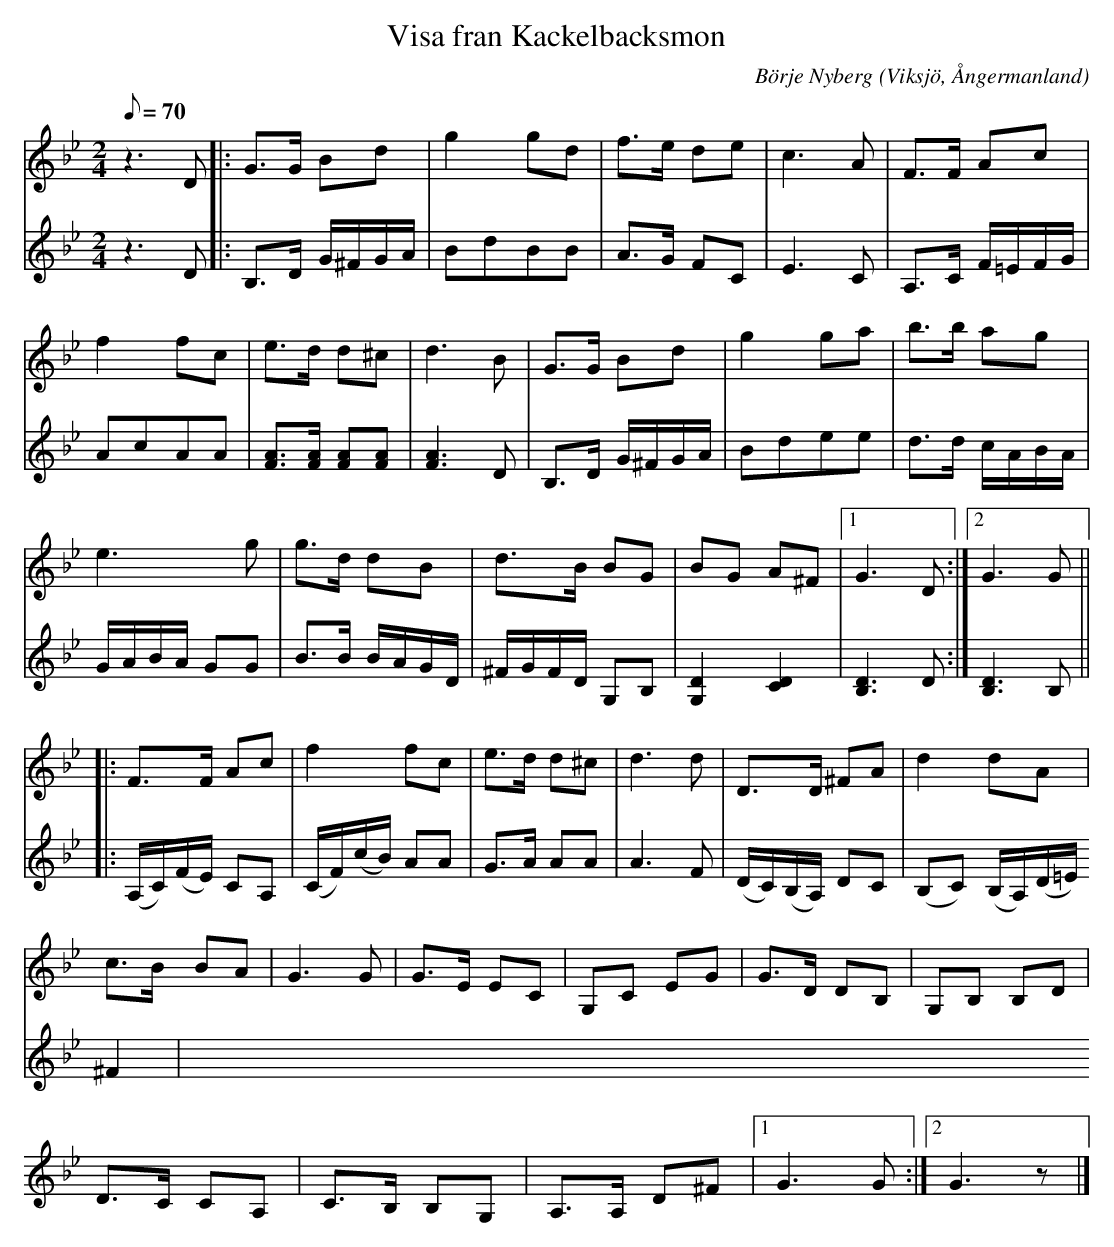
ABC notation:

X:1
T:Visa fran Kackelbacksmon
C:Börje Nyberg
O:Viksjö, Ångermanland
M:2/4
L:1/8
Q:70
K:Gm
V:1
z2> D2|: G>G Bd | g2 gd | f>e de | c2>A2 | F>F Ac |
f2 fc | e>d d^c | d2>B2 | G>G Bd |g2 ga | b>b ag |
e2> g2 | g>d dB |d>B BG |BG A^F |1 G2> D2 :|2 G2> G2 ||
|: F>F Ac | f2 fc | e>d d^c | d2>d2 | D>D ^FA | d2 dA |
c>B BA |G2> G2 | G>E EC | G,C EG | G>D DB, | G,B, B,D |
D>C CA, | C>B, B,G, | A,>A, D^F |1 G2> G2 :|2 G2> z2 |]
V:2
z2> D2 |: B,>D G/2^F/2G/2A/2 | BdBB | A>G FC | E2>C2 | A,>C F/2=E/2F/2G/2 |
AcAA | [AF]>[AF] [AF][AF] | [A2F2]> D2 | B,>D G/2^F/2G/2A/2 | Bdee | d>d c/2A/2B/2A/2 |
G/2A/2B/2A/2 GG | B>B B/2A/2G/2D/2 | ^F/2G/2F/2D/2 G,B, | [G,2D2] [C2D2] | [D2B,2]> D2 :| [D2B,2]> B,2 ||
|: (A,/2C/2)(F/2E/2) CA, | (C/2F/2)(c/2B/2) AA | G>A AA | A2> F2 | (D/2C/2)(B,/2A,/2) DC | (B,C)  (B,/2A,/2)(D/2=E/2) ^F2 |
